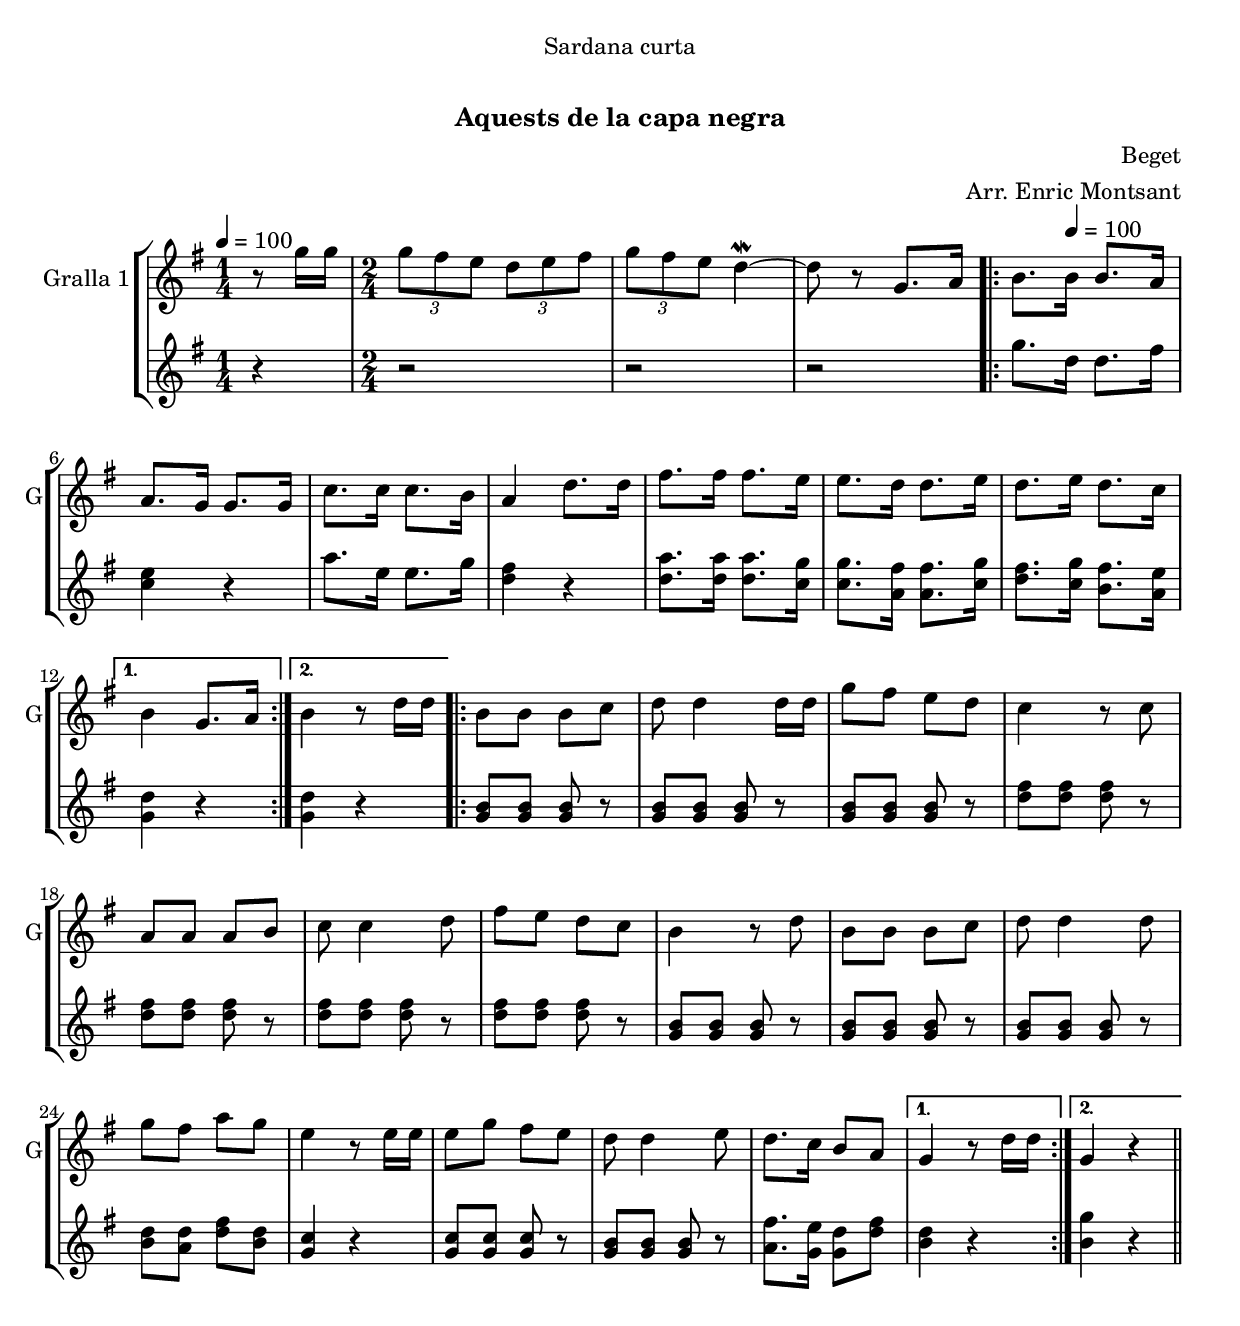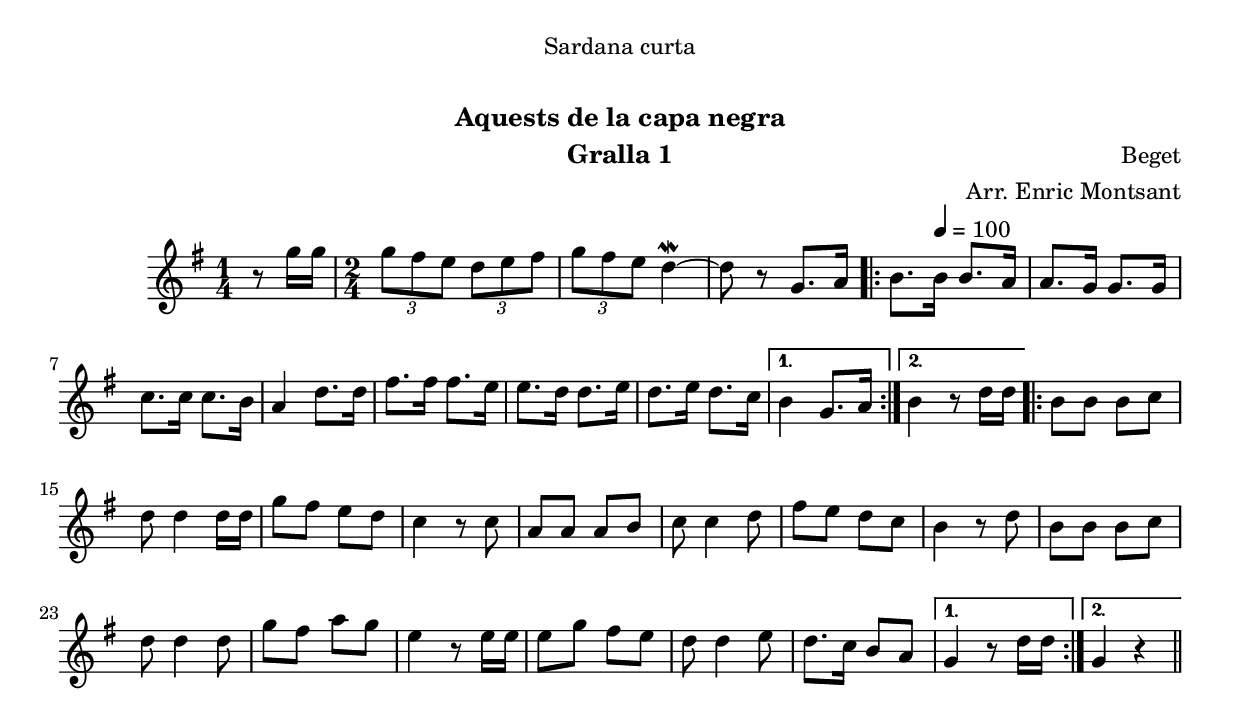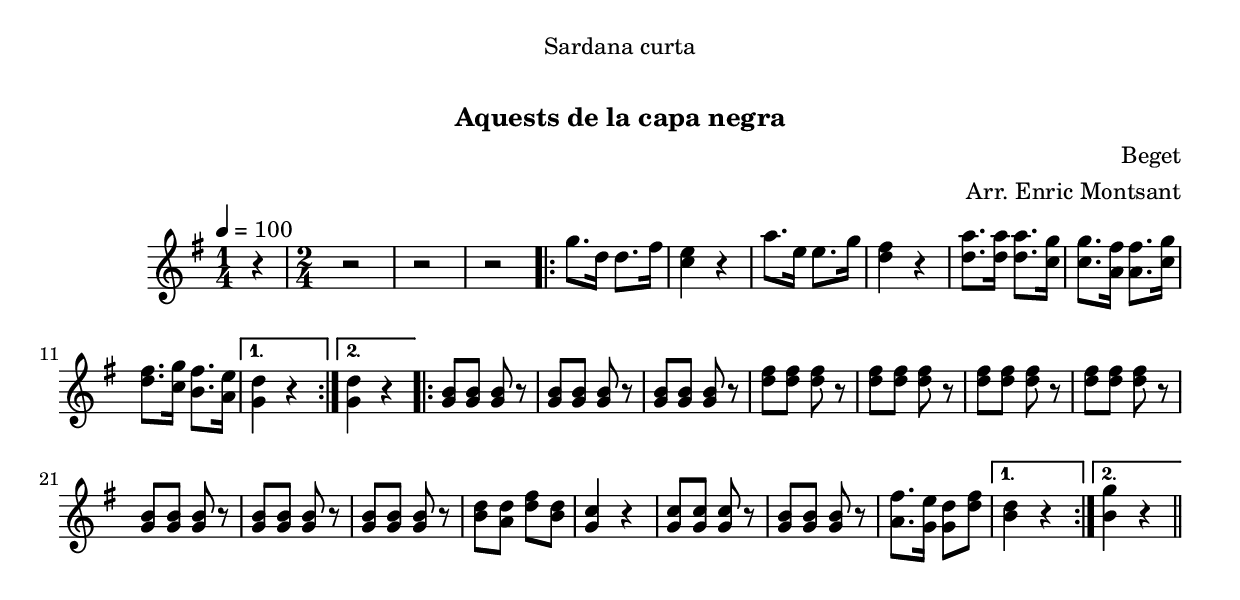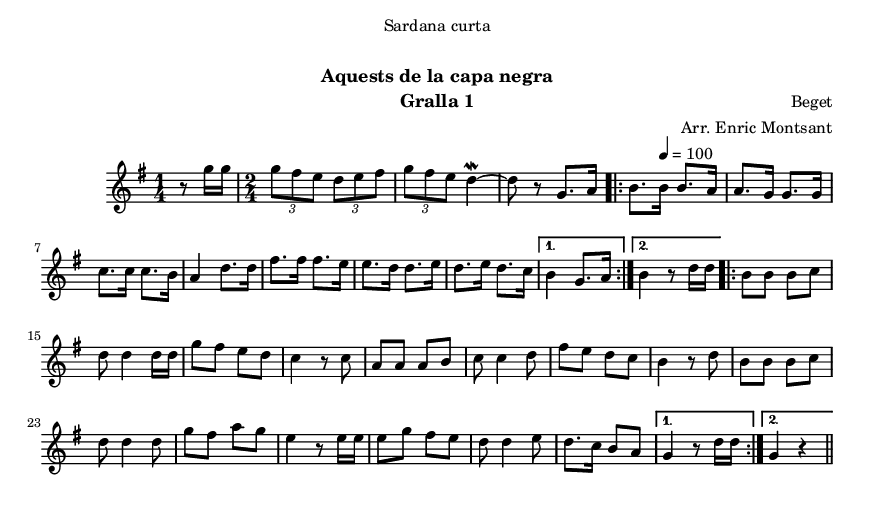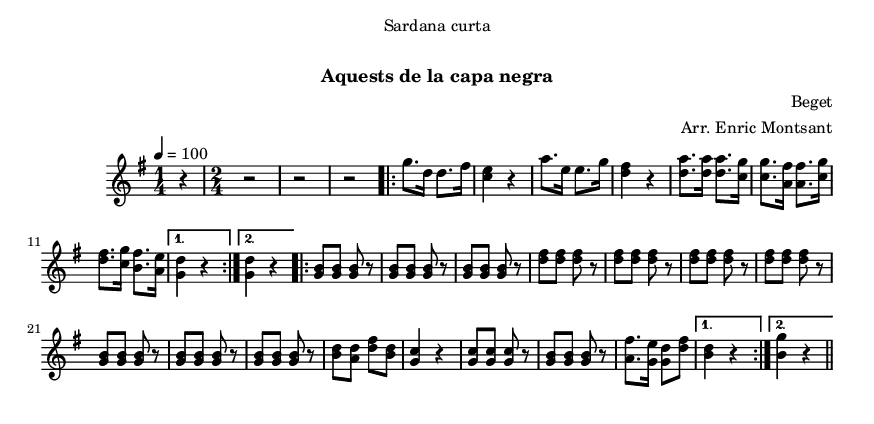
\version "2.16.0"

\header {
  dedication="Sardana curta"
  title="          "
  subtitle="Aquests de la capa negra"
  subsubtitle=""
  poet=""
  meter=""
  piece=""
  composer="Beget"
  arranger="Arr. Enric Montsant"
  opus=""
  instrument=""
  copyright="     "
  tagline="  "
}

liniaroAa =
\relative g''
{
  \clef treble
  \key g \major
  \time 1/4
  r8 g16 g  |
  \time 2/4   \times 2/3 { g8 fis e } \times 2/3 { d e fis }  |
  \times 2/3 { g8 fis e } d4 ~ \mordent  |
  d8 r g,8. a16  |
  %05
  \repeat volta 2 { b8. \tempo 4 = 100 b16 b8. a16  |
  a8. g16 g8. g16  |
  c8. c16 c8. b16  |
  a4 d8. d16  |
  fis8. fis16 fis8. e16  |
  %10
  e8. d16 d8. e16  |
  d8. e16 d8. c16 }
  \alternative { { b4 g8. a16 }
  { b4 r8 d16 d } }
  \repeat volta 2 { b8 b b c  |
  %15
  d8 d4 d16 d  |
  g8 fis e d  |
  c4 r8 c  |
  a8 a a b  |
  c8 c4 d8  |
  %20
  fis8 e d c  |
  b4 r8 d  |
  b8 b b c  |
  d8 d4 d8  |
  g8 fis a g  |
  %25
  e4 r8 e16 e  |
  e8 g fis e  |
  d8 d4 e8  |
  d8. c16 b8 a }
  \alternative { { g4 r8 d'16 d }
  %30
  { g,4 r } } \bar "||"
}

liniaroAb =
\relative g''
{
  \tempo 4 = 100
  \clef treble
  \key g \major
  \time 1/4
  r4  |
  \time 2/4   r2  |
  r2  |
  r2  |
  %05
  \repeat volta 2 { g8. d16 d8. fis16  |
  <c e>4 r  |
  a'8. e16 e8. g16  |
  <d fis>4 r  |
  <d a'>8. <d a'>16 <d a'>8. <c g'>16  |
  %10
  <c g'>8. <a fis'>16 <a fis'>8. <c g'>16  |
  <d fis>8. <c g'>16 <b fis'>8. <a e'>16 }
  \alternative { { <g d'>4 r }
  { <g d'>4 r } }
  \repeat volta 2 { <g b>8 <g b> <g b> r  |
  %15
  <g b>8 <g b> <g b> r  |
  <g b>8 <g b> <g b> r  |
  <d' fis>8 <d fis> <d fis> r  |
  <d fis>8 <d fis> <d fis> r  |
  <d fis>8 <d fis> <d fis> r  |
  %20
  <d fis>8 <d fis> <d fis> r  |
  <g, b>8 <g b> <g b> r  |
  <g b>8 <g b> <g b> r  |
  <g b>8 <g b> <g b> r  |
  <b d>8 <a d> <d fis> <b d>  |
  %25
  <g c>4 r  |
  <g c>8 <g c> <g c> r  |
  <g b>8 <g b> <g b> r  |
  <a fis'>8. <g e'>16 <g d'>8 <d' fis> }
  \alternative { { <b d>4 r }
  %30
  { <b g'>4 r } } \bar "||"
}

\book {

\paper {
  print-page-number = false
}

\bookpart {
  \score {
    \new StaffGroup {
      \override Score.RehearsalMark #'self-alignment-X = #LEFT
      <<
        \new Staff \with {instrumentName = #"Gralla 1" shortInstrumentName = #"G"} \liniaroAa
        \new Staff \with {instrumentName = #"" shortInstrumentName = #" "} \liniaroAb
      >>
    }
    \layout {}
  }\score { \unfoldRepeats
    \new StaffGroup {
      \override Score.RehearsalMark #'self-alignment-X = #LEFT
      <<
        \new Staff \with {instrumentName = #"Gralla 1" shortInstrumentName = #"G"} \liniaroAa
        \new Staff \with {instrumentName = #"" shortInstrumentName = #" "} \liniaroAb
      >>
    }
    \midi {}
  }
}

\bookpart {
  \header {instrument="Gralla 1"}
  \score {
    \new StaffGroup {
      \override Score.RehearsalMark #'self-alignment-X = #LEFT
      <<
        \new Staff \liniaroAa
      >>
    }
    \layout {}
  }\score { \unfoldRepeats
    \new StaffGroup {
      \override Score.RehearsalMark #'self-alignment-X = #LEFT
      <<
        \new Staff \liniaroAa
      >>
    }
    \midi {}
  }
}

\bookpart {
  \header {instrument=""}
  \score {
    \new StaffGroup {
      \override Score.RehearsalMark #'self-alignment-X = #LEFT
      <<
        \new Staff \liniaroAb
      >>
    }
    \layout {}
  }\score { \unfoldRepeats
    \new StaffGroup {
      \override Score.RehearsalMark #'self-alignment-X = #LEFT
      <<
        \new Staff \liniaroAb
      >>
    }
    \midi {}
  }
}

}

\book {

\paper {
  print-page-number = false
  #(set-paper-size "a6landscape")
  #(layout-set-staff-size 14)
}

\bookpart {
  \header {instrument="Gralla 1"}
  \score {
    \new StaffGroup {
      \override Score.RehearsalMark #'self-alignment-X = #LEFT
      <<
        \new Staff \liniaroAa
      >>
    }
    \layout {}
  }
}

\bookpart {
  \header {instrument=""}
  \score {
    \new StaffGroup {
      \override Score.RehearsalMark #'self-alignment-X = #LEFT
      <<
        \new Staff \liniaroAb
      >>
    }
    \layout {}
  }
}

}

